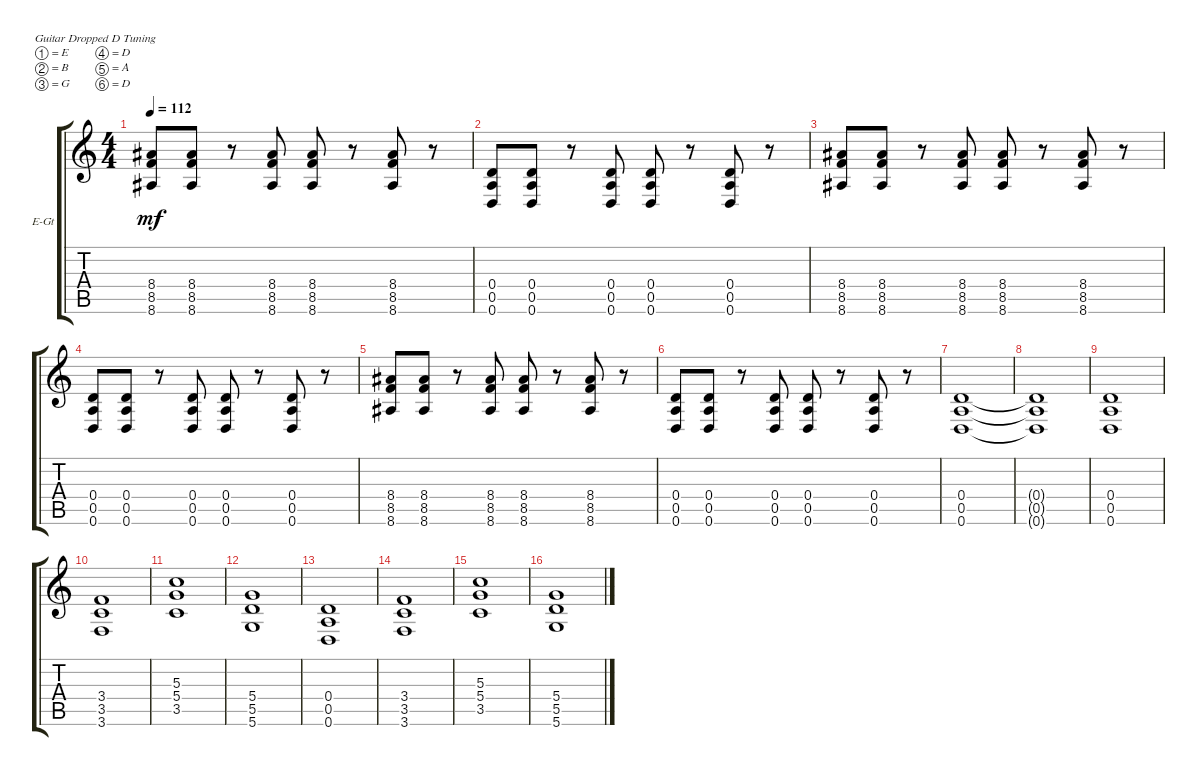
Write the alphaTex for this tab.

\defaultSystemsLayout 4
\bracketExtendMode groupsimilarinstruments
\firstSystemTrackNameOrientation horizontal
\otherSystemsTrackNameOrientation horizontal
\track ("Electric Guitar(Talkbox)" "E-Gt") {instrument distortionguitar}
\staff {score tabs}
\tuning (E4 B3 G3 D3 A2 D2)
\ts (4 4)
\tempo 112
\clef g2
\ks c
(8.5 8.6 8.4).8{dy mf} (8.6 8.5 8.4).8 r.8 (8.6 8.5 8.4).8 (8.4 8.5 8.6).8 r.8 (8.6 8.5 8.4).8 r.8 |
(0.6 0.5 0.4).8 (0.4 0.5 0.6).8 r.8 (0.6 0.5 0.4).8 (0.4 0.5 0.6).8 r.8 (0.6 0.5 0.4).8 r.8 |
(8.5 8.6 8.4).8 (8.6 8.5 8.4).8 r.8 (8.6 8.5 8.4).8 (8.4 8.5 8.6).8 r.8 (8.6 8.5 8.4).8 r.8 |
(0.6 0.5 0.4).8 (0.4 0.5 0.6).8 r.8 (0.6 0.5 0.4).8 (0.4 0.5 0.6).8 r.8 (0.6 0.5 0.4).8 r.8 |
(8.5 8.6 8.4).8 (8.6 8.5 8.4).8 r.8 (8.6 8.5 8.4).8 (8.4 8.5 8.6).8 r.8 (8.6 8.5 8.4).8 r.8 |
(0.6 0.5 0.4).8 (0.4 0.5 0.6).8 r.8 (0.6 0.5 0.4).8 (0.4 0.5 0.6).8 r.8 (0.6 0.5 0.4).8 r.8 |
(0.6 0.5 0.4).1 |
(0.6{t} 0.5{t} 0.4{t}).1 |
(0.6 0.5 0.4).1 |
(3.6 3.5 3.4).1 |
(3.5 5.4 5.3).1 |
(5.6 5.5 5.4).1 |
(0.6 0.5 0.4).1 |
(3.6 3.5 3.4).1 |
(3.5 5.4 5.3).1 |
(5.6 5.5 5.4).1
